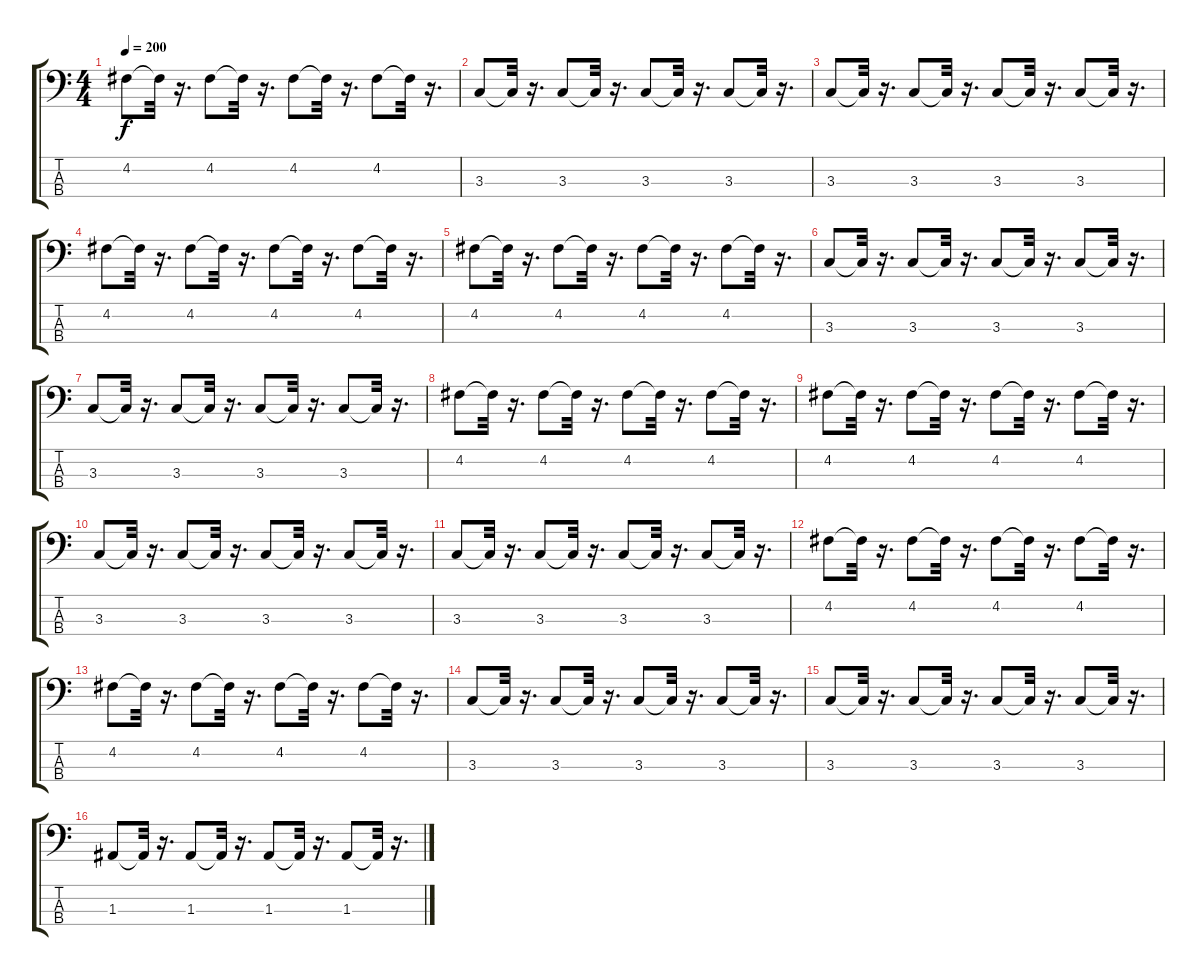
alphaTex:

\track "" {instrument electricbasspick}
\staff {score tabs}
\tuning (G2 D2 A1 E1) {hide}
\ts (4 4)
\tempo 200
\clef f4
\ks c
4.2.8{dy f} 4.2{t}.32 r.16{d} 4.2.8 4.2{t}.32 r.16{d} 4.2.8 4.2{t}.32 r.16{d} 4.2.8 4.2{t}.32 r.16{d} |
3.3.8 3.3{t}.32 r.16{d} 3.3.8 3.3{t}.32 r.16{d} 3.3.8 3.3{t}.32 r.16{d} 3.3.8 3.3{t}.32 r.16{d} |
3.3.8 3.3{t}.32 r.16{d} 3.3.8 3.3{t}.32 r.16{d} 3.3.8 3.3{t}.32 r.16{d} 3.3.8 3.3{t}.32 r.16{d} |
4.2.8 4.2{t}.32 r.16{d} 4.2.8 4.2{t}.32 r.16{d} 4.2.8 4.2{t}.32 r.16{d} 4.2.8 4.2{t}.32 r.16{d} |
4.2.8 4.2{t}.32 r.16{d} 4.2.8 4.2{t}.32 r.16{d} 4.2.8 4.2{t}.32 r.16{d} 4.2.8 4.2{t}.32 r.16{d} |
3.3.8 3.3{t}.32 r.16{d} 3.3.8 3.3{t}.32 r.16{d} 3.3.8 3.3{t}.32 r.16{d} 3.3.8 3.3{t}.32 r.16{d} |
3.3.8 3.3{t}.32 r.16{d} 3.3.8 3.3{t}.32 r.16{d} 3.3.8 3.3{t}.32 r.16{d} 3.3.8 3.3{t}.32 r.16{d} |
4.2.8 4.2{t}.32 r.16{d} 4.2.8 4.2{t}.32 r.16{d} 4.2.8 4.2{t}.32 r.16{d} 4.2.8 4.2{t}.32 r.16{d} |
4.2.8 4.2{t}.32 r.16{d} 4.2.8 4.2{t}.32 r.16{d} 4.2.8 4.2{t}.32 r.16{d} 4.2.8 4.2{t}.32 r.16{d} |
3.3.8 3.3{t}.32 r.16{d} 3.3.8 3.3{t}.32 r.16{d} 3.3.8 3.3{t}.32 r.16{d} 3.3.8 3.3{t}.32 r.16{d} |
3.3.8 3.3{t}.32 r.16{d} 3.3.8 3.3{t}.32 r.16{d} 3.3.8 3.3{t}.32 r.16{d} 3.3.8 3.3{t}.32 r.16{d} |
4.2.8 4.2{t}.32 r.16{d} 4.2.8 4.2{t}.32 r.16{d} 4.2.8 4.2{t}.32 r.16{d} 4.2.8 4.2{t}.32 r.16{d} |
4.2.8 4.2{t}.32 r.16{d} 4.2.8 4.2{t}.32 r.16{d} 4.2.8 4.2{t}.32 r.16{d} 4.2.8 4.2{t}.32 r.16{d} |
3.3.8 3.3{t}.32 r.16{d} 3.3.8 3.3{t}.32 r.16{d} 3.3.8 3.3{t}.32 r.16{d} 3.3.8 3.3{t}.32 r.16{d} |
3.3.8 3.3{t}.32 r.16{d} 3.3.8 3.3{t}.32 r.16{d} 3.3.8 3.3{t}.32 r.16{d} 3.3.8 3.3{t}.32 r.16{d} |
1.3.8 1.3{t}.32 r.16{d} 1.3.8 1.3{t}.32 r.16{d} 1.3.8 1.3{t}.32 r.16{d} 1.3.8 1.3{t}.32 r.16{d}
